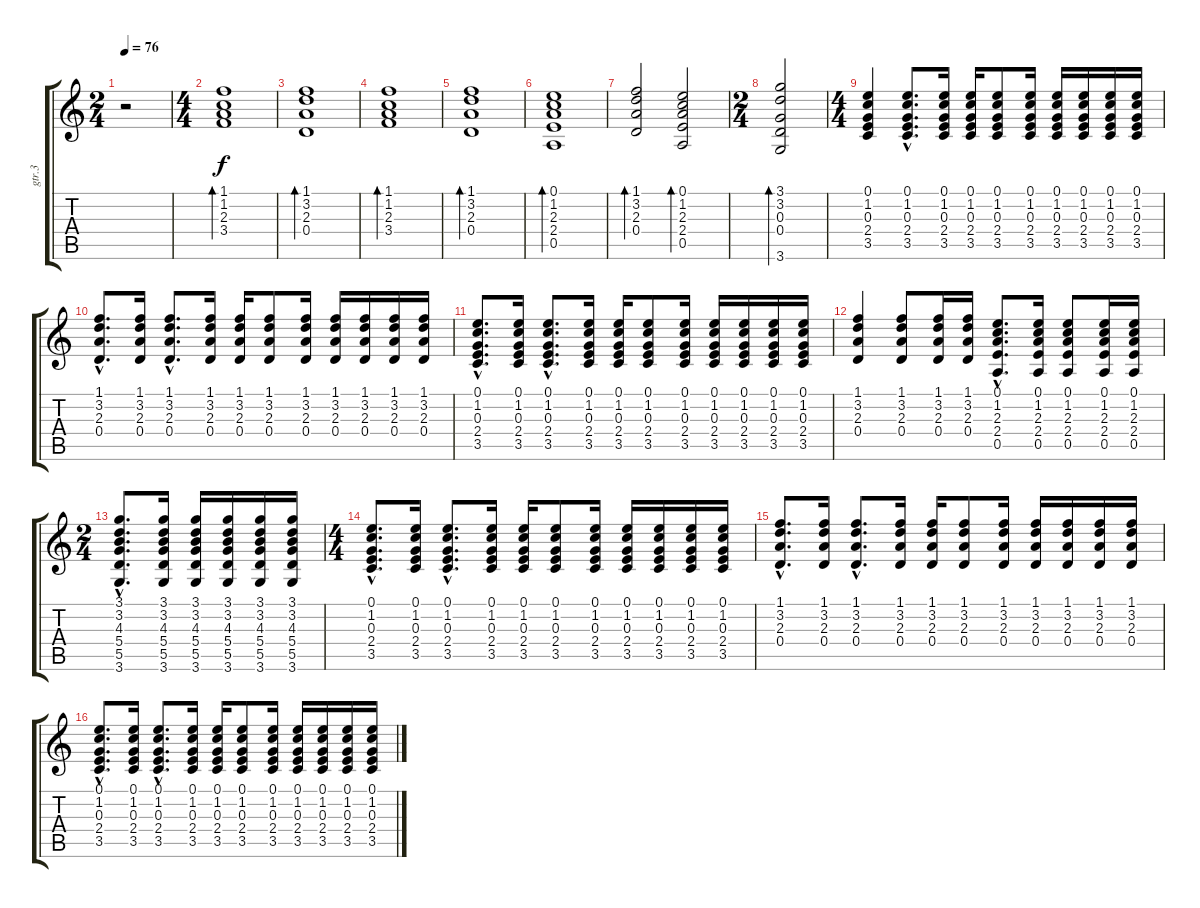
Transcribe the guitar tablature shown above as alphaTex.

\track ("gtr.3" "gtr.3") {instrument acousticguitarsteel}
\staff {score tabs}
\tuning (E4 B3 G3 D3 A2 E2) {hide}
\ts (2 4)
\tempo 76
\clef g2
\ks c
r.2{dy f} |
\ts (4 4)
(1.1 1.2 2.3 3.4).1{bd 60} |
(1.1 3.2 2.3 0.4).1{bd 60} |
(1.1 1.2 2.3 3.4).1{bd 60} |
(1.1 3.2 2.3 0.4).1{bd 60} |
(0.1 1.2 2.3 2.4 0.5).1{bd 60} |
(1.1 3.2 2.3 0.4).2{bd 60} (0.1 1.2 2.3 2.4 0.5).2{bd 60} |
\ts (2 4)
(3.1 3.2 0.3 0.4 3.6).2{bd 60} |
\ts (4 4)
(0.1 1.2 0.3 2.4 3.5).4 (0.1{hac} 1.2{hac} 0.3{hac} 2.4{hac} 3.5{hac}).8{d} (0.1 1.2 0.3 2.4 3.5).16 (0.1 1.2 0.3 2.4 3.5).16 (0.1 1.2 0.3 2.4 3.5).8 (0.1 1.2 0.3 2.4 3.5).16 (0.1 1.2 0.3 2.4 3.5).16 (0.1 1.2 0.3 2.4 3.5).16 (0.1 1.2 0.3 2.4 3.5).16 (0.1 1.2 0.3 2.4 3.5).16 |
(1.1{hac} 3.2{hac} 2.3{hac} 0.4{hac}).8{d} (1.1 3.2 2.3 0.4).16 (1.1{hac} 3.2{hac} 2.3{hac} 0.4{hac}).8{d} (1.1 3.2 2.3 0.4).16 (1.1 3.2 2.3 0.4).16 (1.1 3.2 2.3 0.4).8 (1.1 3.2 2.3 0.4).16 (1.1 3.2 2.3 0.4).16 (1.1 3.2 2.3 0.4).16 (1.1 3.2 2.3 0.4).16 (1.1 3.2 2.3 0.4).16 |
(0.1{hac} 1.2{hac} 0.3{hac} 2.4{hac} 3.5{hac}).8{d} (0.1 1.2 0.3 2.4 3.5).16 (0.1{hac} 1.2{hac} 0.3{hac} 2.4{hac} 3.5{hac}).8{d} (0.1 1.2 0.3 2.4 3.5).16 (0.1 1.2 0.3 2.4 3.5).16 (0.1 1.2 0.3 2.4 3.5).8 (0.1 1.2 0.3 2.4 3.5).16 (0.1 1.2 0.3 2.4 3.5).16 (0.1 1.2 0.3 2.4 3.5).16 (0.1 1.2 0.3 2.4 3.5).16 (0.1 1.2 0.3 2.4 3.5).16 |
(1.1 3.2 2.3 0.4).4 (1.1 3.2 2.3 0.4).8 (1.1 3.2 2.3 0.4).16 (1.1 3.2 2.3 0.4).16 (0.1{hac} 1.2{hac} 2.3{hac} 2.4{hac} 0.5{hac}).8{d} (0.1 1.2 2.3 2.4 0.5).16 (0.1 1.2 2.3 2.4 0.5).8 (0.1 1.2 2.3 2.4 0.5).16 (0.1 1.2 2.3 2.4 0.5).16 |
\ts (2 4)
(3.1{hac} 3.2{hac} 4.3{hac} 5.4{hac} 5.5{hac} 3.6{hac}).8{d} (3.1 3.2 4.3 5.4 5.5 3.6).16 (3.1 3.2 4.3 5.4 5.5 3.6).16 (3.1 3.2 4.3 5.4 5.5 3.6).16 (3.1 3.2 4.3 5.4 5.5 3.6).16 (3.1 3.2 4.3 5.4 5.5 3.6).16 |
\ts (4 4)
(0.1{hac} 1.2{hac} 0.3{hac} 2.4{hac} 3.5{hac}).8{d} (0.1 1.2 0.3 2.4 3.5).16 (0.1{hac} 1.2{hac} 0.3{hac} 2.4{hac} 3.5{hac}).8{d} (0.1 1.2 0.3 2.4 3.5).16 (0.1 1.2 0.3 2.4 3.5).16 (0.1 1.2 0.3 2.4 3.5).8 (0.1 1.2 0.3 2.4 3.5).16 (0.1 1.2 0.3 2.4 3.5).16 (0.1 1.2 0.3 2.4 3.5).16 (0.1 1.2 0.3 2.4 3.5).16 (0.1 1.2 0.3 2.4 3.5).16 |
(1.1{hac} 3.2{hac} 2.3{hac} 0.4{hac}).8{d} (1.1 3.2 2.3 0.4).16 (1.1{hac} 3.2{hac} 2.3{hac} 0.4{hac}).8{d} (1.1 3.2 2.3 0.4).16 (1.1 3.2 2.3 0.4).16 (1.1 3.2 2.3 0.4).8 (1.1 3.2 2.3 0.4).16 (1.1 3.2 2.3 0.4).16 (1.1 3.2 2.3 0.4).16 (1.1 3.2 2.3 0.4).16 (1.1 3.2 2.3 0.4).16 |
(0.1{hac} 1.2{hac} 0.3{hac} 2.4{hac} 3.5{hac}).8{d} (0.1 1.2 0.3 2.4 3.5).16 (0.1{hac} 1.2{hac} 0.3{hac} 2.4{hac} 3.5{hac}).8{d} (0.1 1.2 0.3 2.4 3.5).16 (0.1 1.2 0.3 2.4 3.5).16 (0.1 1.2 0.3 2.4 3.5).8 (0.1 1.2 0.3 2.4 3.5).16 (0.1 1.2 0.3 2.4 3.5).16 (0.1 1.2 0.3 2.4 3.5).16 (0.1 1.2 0.3 2.4 3.5).16 (0.1 1.2 0.3 2.4 3.5).16
